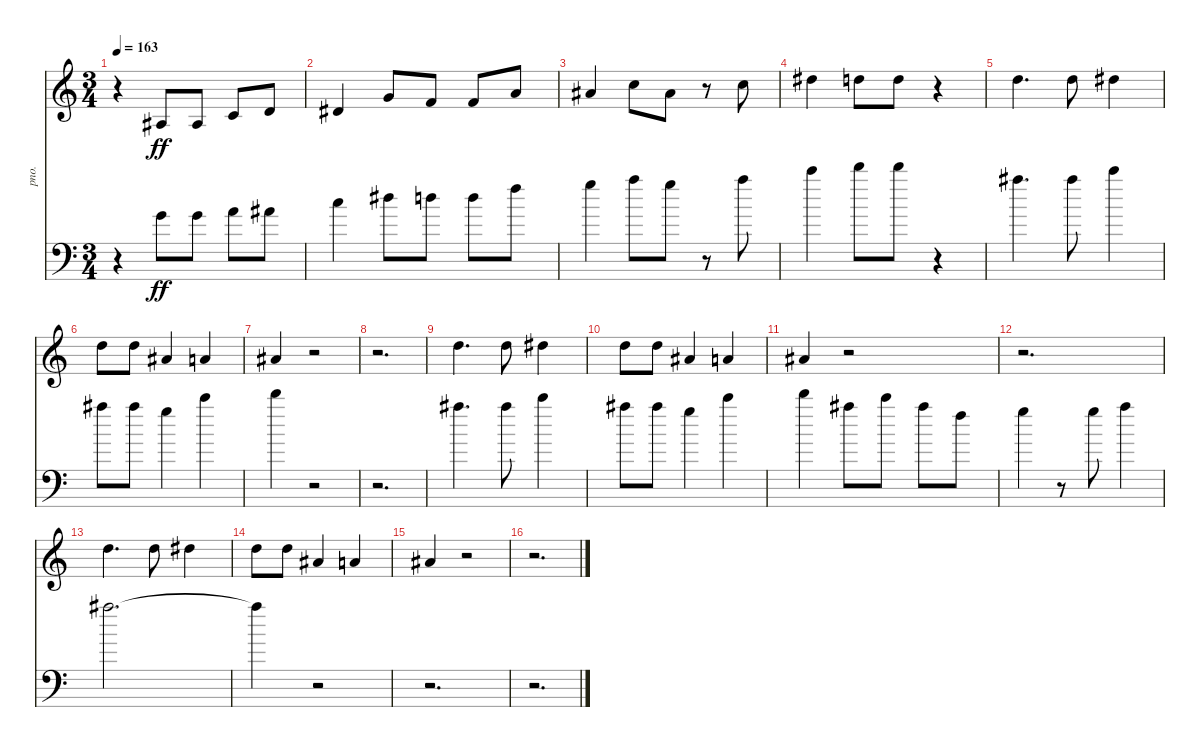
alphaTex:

\bracketExtendMode nobrackets
\track ("Melody" "pno.") {instrument acousticgrandpiano}
\staff {score}
\tuning (E4 B3 G3 D3 A2 E2)
\ts (3 4)
\tempo 163
\clef g2
\ks aminor
r.4{dy ff} 3.3{acc #}.8 3.3{acc #}.8 1.2.8 3.2.8 |
4.2{acc #}.4 3.1.8 1.1.8 1.1.8 5.1.8 |
6.1{acc #}.4 8.1.8 6.1{acc #}.8 r.8 8.1.8 |
11.1{acc #}.4 10.1.8 10.1.8 r.4 |
10.1.4{d} 10.1.8 11.1{acc #}.4 |
10.1.8 10.1.8 6.1{acc #}.4 5.1.4 |
6.1{acc #}.4 r.2 |
r.2{d} |
10.1.4{d} 10.1.8 11.1{acc #}.4 |
10.1.8 10.1.8 6.1{acc #}.4 5.1.4 |
6.1{acc #}.4 r.2 |
r.2{d} |
10.1.4{d} 10.1.8 11.1{acc #}.4 |
10.1.8 10.1.8 6.1{acc #}.4 5.1.4 |
6.1{acc #}.4 r.2 |
r.2{d}
\staff {score}
\tuning (G2 D2 A1 E1 B0)
\clef f4
\ottava regular
\simile none
\ks aminor
r.4{dy mf} 24.1.8{dy ff} 24.1.8 26.1.8 27.1{acc #}.8 |
29.1.4 32.1{acc #}.8 31.1.8 31.1.8 34.1.8 |
36.1.4 38.1.8 36.1.8 r.8 38.1.8 |
41.1.4 43.1.8 43.1.8 r.4 |
39.1{acc #}.4{d} 39.1{acc #}.8 41.1.4 |
39.1{acc #}.8 39.1{acc #}.8 36.1.4 41.1.4 |
43.1.4 r.2 |
r.2{d} |
39.1{acc #}.4{d} 39.1{acc #}.8 41.1.4 |
39.1{acc #}.8 39.1{acc #}.8 36.1.4 41.1.4 |
43.1.4 39.1{acc #}.8 41.1.8 39.1{acc #}.8 34.1.8 |
36.1.4 r.8 36.1.8 38.1.4 |
39.1{acc #}.2{d} |
39.1{t acc #}.4 r.2 |
r.2{d} |
r.2{d}
